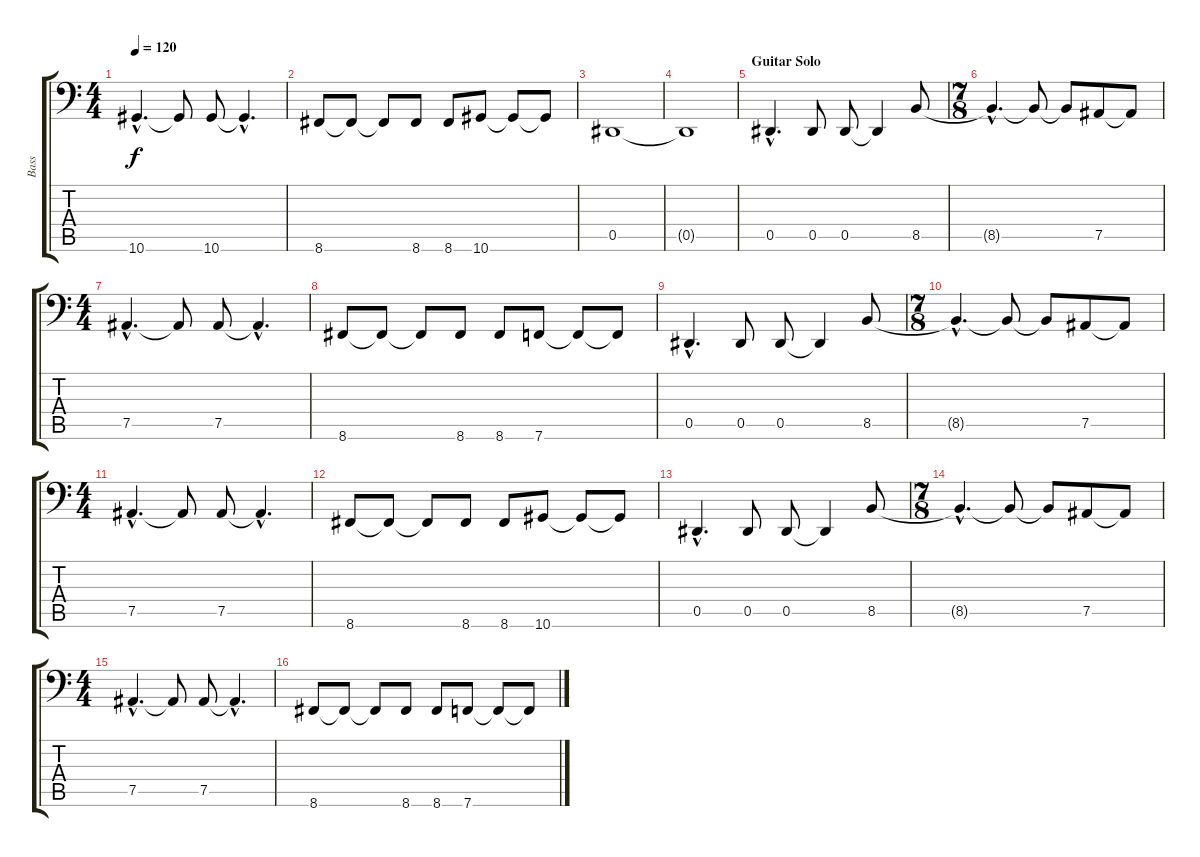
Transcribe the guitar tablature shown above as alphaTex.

\track ("Bass" "Bass") {instrument electricbassfinger}
\staff {score tabs}
\tuning (B2 Gb2 Db2 Ab1 Eb1 Bb0) {hide}
\ts (4 4)
\tempo 120
\clef f4
\ks c
10.6{hac}.4{d dy f} 10.6{t}.8 10.6.8 10.6{hac t}.4{d} |
8.6.8 8.6{t}.8 8.6{t}.8 8.6.8 8.6.8 10.6.8 10.6{t}.8 10.6{t}.8 |
0.5.1 |
0.5{t}.1 |
\section ("" "Guitar Solo")
0.5{hac}.4{d} 0.5.8 0.5.8 0.5{t}.4 8.5.8 |
\ts (7 8)
8.5{hac t}.4{d} 8.5{t}.8 8.5{t}.8 7.5.8 7.5{t}.8 |
\ts (4 4)
7.5{hac}.4{d} 7.5{t}.8 7.5.8 7.5{hac t}.4{d} |
8.6.8 8.6{t}.8 8.6{t}.8 8.6.8 8.6.8 7.6.8 7.6{t}.8 7.6{t}.8 |
0.5{hac}.4{d} 0.5.8 0.5.8 0.5{t}.4 8.5.8 |
\ts (7 8)
8.5{hac t}.4{d} 8.5{t}.8 8.5{t}.8 7.5.8 7.5{t}.8 |
\ts (4 4)
7.5{hac}.4{d} 7.5{t}.8 7.5.8 7.5{hac t}.4{d} |
8.6.8 8.6{t}.8 8.6{t}.8 8.6.8 8.6.8 10.6.8 10.6{t}.8 10.6{t}.8 |
0.5{hac}.4{d} 0.5.8 0.5.8 0.5{t}.4 8.5.8 |
\ts (7 8)
8.5{hac t}.4{d} 8.5{t}.8 8.5{t}.8 7.5.8 7.5{t}.8 |
\ts (4 4)
7.5{hac}.4{d} 7.5{t}.8 7.5.8 7.5{hac t}.4{d} |
8.6.8 8.6{t}.8 8.6{t}.8 8.6.8 8.6.8 7.6.8 7.6{t}.8 7.6{t}.8
